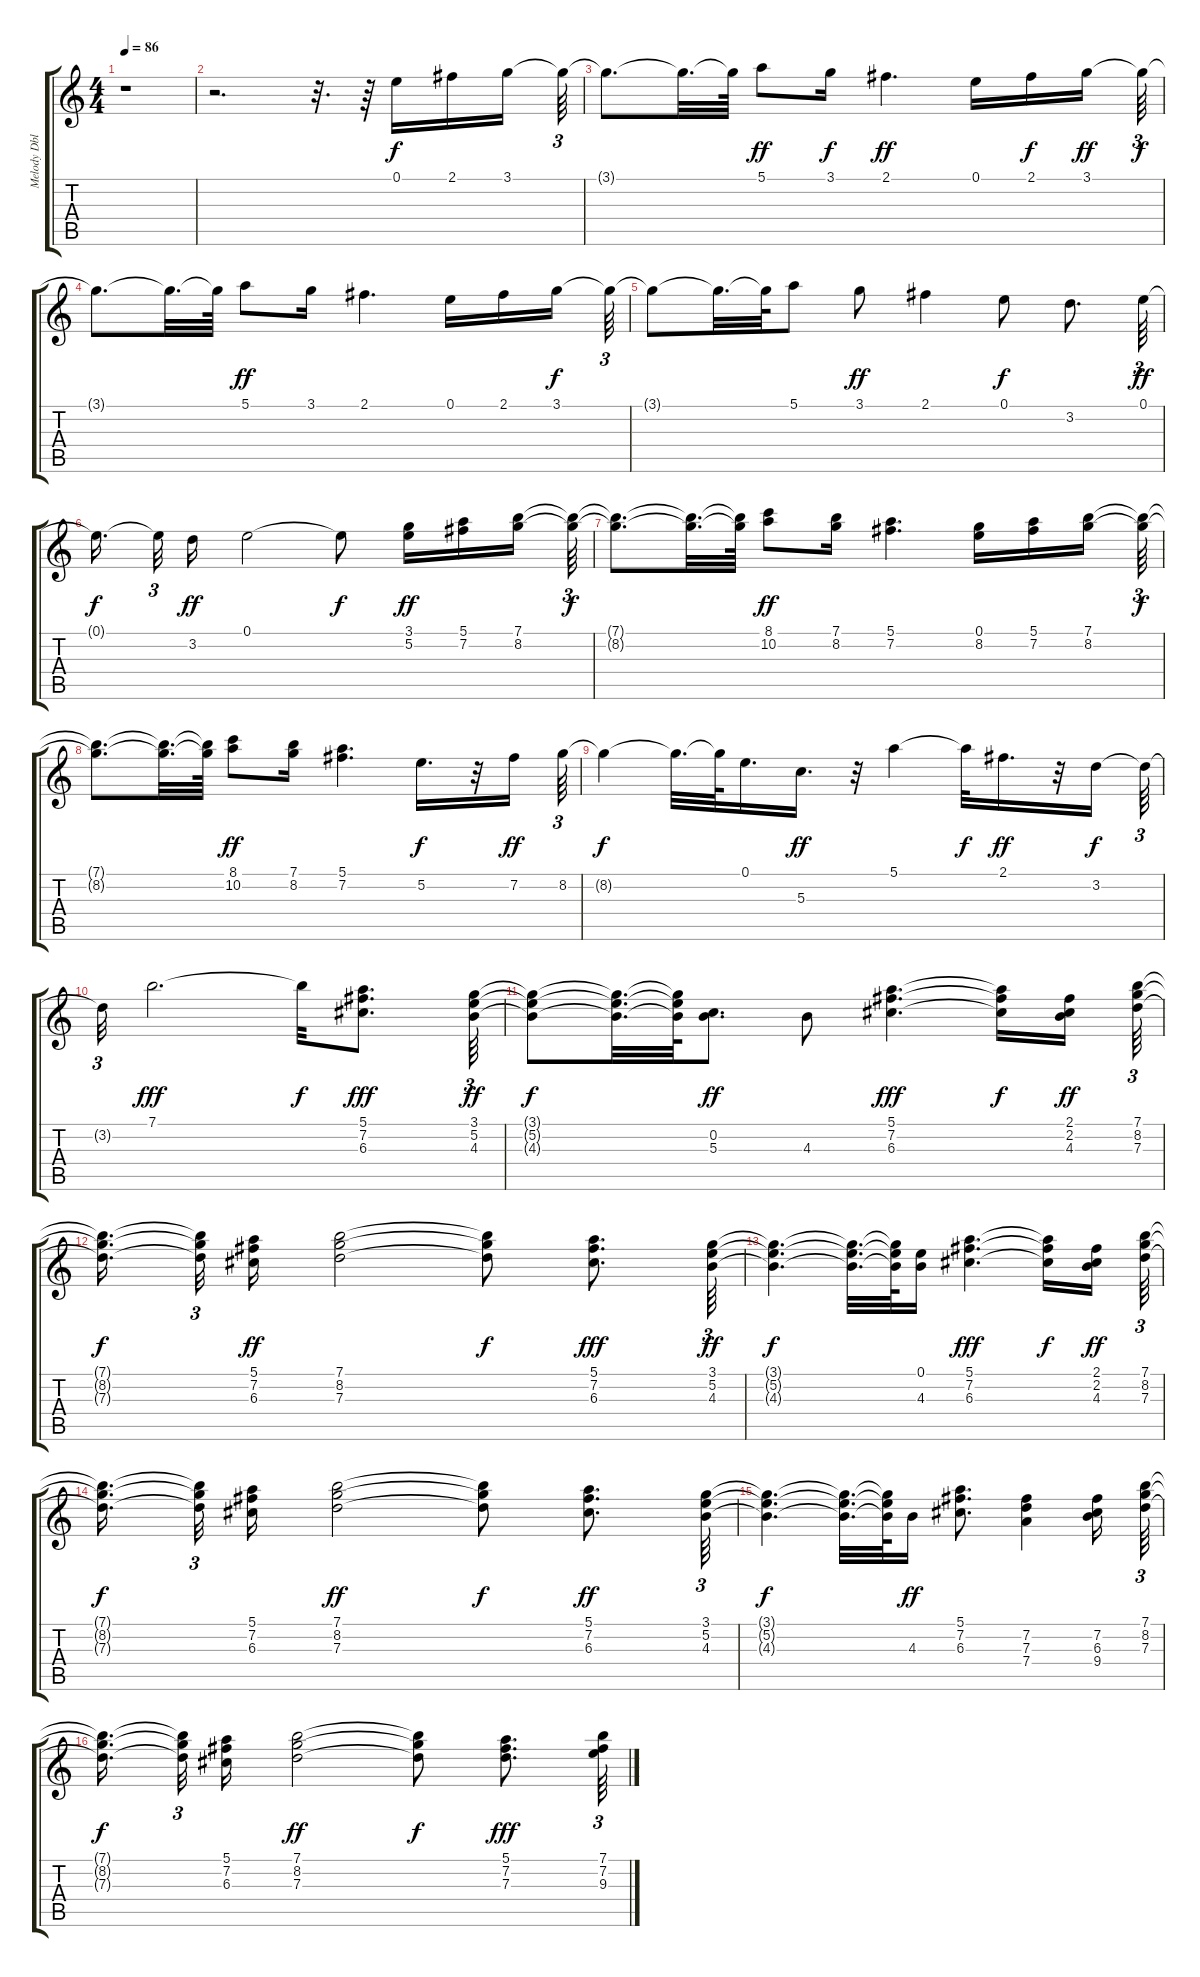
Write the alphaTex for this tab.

\track ("Melody Dbl." "Melody Dbl") {instrument acousticguitarnylon}
\staff {score tabs}
\tuning (E4 B3 G3 D3 A2 E2) {hide}
\ts (4 4)
\tempo 86
\clef g2
\ks c
r.1{dy f} |
r.2{d} r.32{d} r.64 0.1.16 2.1.16 3.1.16 3.1{t}.64{tu (3 2)} |
3.1{t}.8{d} 3.1{t}.32{d} 3.1{t}.64 5.1.8{dy ff} 3.1.16{dy f} 2.1.4{d dy ff} 0.1.16 2.1.16{dy f} 3.1.16{dy ff} 3.1{t}.64{tu (3 2) dy f} |
3.1{t}.8{d} 3.1{t}.32{d} 3.1{t}.64 5.1.8{dy ff} 3.1.16 2.1.4{d} 0.1.16 2.1.16 3.1.16{dy f} 3.1{t}.64{tu (3 2)} |
3.1{t}.8 3.1{t}.32{d} 3.1{t}.64 5.1.8 3.1.8{dy ff} 2.1.4 0.1.8{dy f} 3.2.8{d} 0.1.64{tu (3 2) dy ff} |
0.1{t}.16{d dy f} 0.1{t}.32{tu (3 2)} 3.2.16{dy ff} 0.1.2 0.1{t}.8{dy f} (3.1 5.2).16{dy ff} (5.1 7.2).16 (7.1 8.2).16 (7.1{t} 8.2{t}).64{tu (3 2) dy f} |
(7.1{t} 8.2{t}).8{d} (7.1{t} 8.2{t}).32{d} (7.1{t} 8.2{t}).64 (8.1 10.2).8{dy ff} (7.1 8.2).16 (5.1 7.2).4{d} (0.1 8.2).16 (5.1 7.2).16 (7.1 8.2).16 (7.1{t} 8.2{t}).64{tu (3 2) dy f} |
(7.1{t} 8.2{t}).8{d} (7.1{t} 8.2{t}).32{d} (7.1{t} 8.2{t}).64 (8.1 10.2).8{dy ff} (7.1 8.2).16 (5.1 7.2).4{d} 5.2.16{d dy f} r.32 7.2.16{dy ff} 8.2.64{tu (3 2)} |
8.2{t}.4{dy f} 8.2{t}.32{d} 8.2{t}.64 0.1.16{d} 5.3.16{d dy ff} r.32 5.1.4 5.1{t}.32{dy f} 2.1.16{d dy ff} r.32 3.2.16{dy f} 3.2{t}.64{tu (3 2)} |
3.2{t}.32{tu (3 2)} 7.1.2{d dy fff} 7.1{t}.32{dy f} (5.1 7.2 6.3).8{d dy fff} (3.1 5.2 4.3).64{tu (3 2) dy ff} |
(3.1{t} 5.2{t} 4.3{t}).8{dy f} (3.1{t} 5.2{t} 4.3{t}).32{d} (3.1{t} 5.2{t} 4.3{t}).64 (0.2 5.3).8{d dy ff} 4.3.8 (5.1 7.2 6.3).4{d dy fff} (5.1{t} 7.2{t} 6.3{t}).16{dy f} (2.1 2.2 4.3).16{dy ff} (7.1 8.2 7.3).64{tu (3 2)} |
(7.1{t} 8.2{t} 7.3{t}).16{d dy f} (7.1{t} 8.2{t} 7.3{t}).32{tu (3 2)} (5.1 7.2 6.3).16{dy ff} (7.1 8.2 7.3).2 (7.1{t} 8.2{t} 7.3{t}).8{dy f} (5.1 7.2 6.3).8{d dy fff} (3.1 5.2 4.3).64{tu (3 2) dy ff} |
(3.1{t} 5.2{t} 4.3{t}).4{d dy f} (3.1{t} 5.2{t} 4.3{t}).32{d} (3.1{t} 5.2{t} 4.3{t}).64 (0.1 4.3).16 (5.1 7.2 6.3).4{d dy fff} (5.1{t} 7.2{t} 6.3{t}).16{dy f} (2.1 2.2 4.3).16{dy ff} (7.1 8.2 7.3).64{tu (3 2)} |
(7.1{t} 8.2{t} 7.3{t}).16{d dy f} (7.1{t} 8.2{t} 7.3{t}).32{tu (3 2)} (5.1 7.2 6.3).16 (7.1 8.2 7.3).2{dy ff} (7.1{t} 8.2{t} 7.3{t}).8{dy f} (5.1 7.2 6.3).8{d dy ff} (3.1 5.2 4.3).64{tu (3 2)} |
(3.1{t} 5.2{t} 4.3{t}).4{d dy f} (3.1{t} 5.2{t} 4.3{t}).32{d} (3.1{t} 5.2{t} 4.3{t}).64 4.3.16{dy ff} (5.1 7.2 6.3).8{d} (7.2 7.3 7.4).4 (7.2 6.3 9.4).16 (7.1 8.2 7.3).64{tu (3 2)} |
(7.1{t} 8.2{t} 7.3{t}).16{d dy f} (7.1{t} 8.2{t} 7.3{t}).32{tu (3 2)} (5.1 7.2 6.3).16 (7.1 8.2 7.3).2{dy ff} (7.1{t} 8.2{t} 7.3{t}).8{dy f} (5.1 7.2 7.3).8{d dy fff} (7.1 7.2 9.3).64{tu (3 2)}
